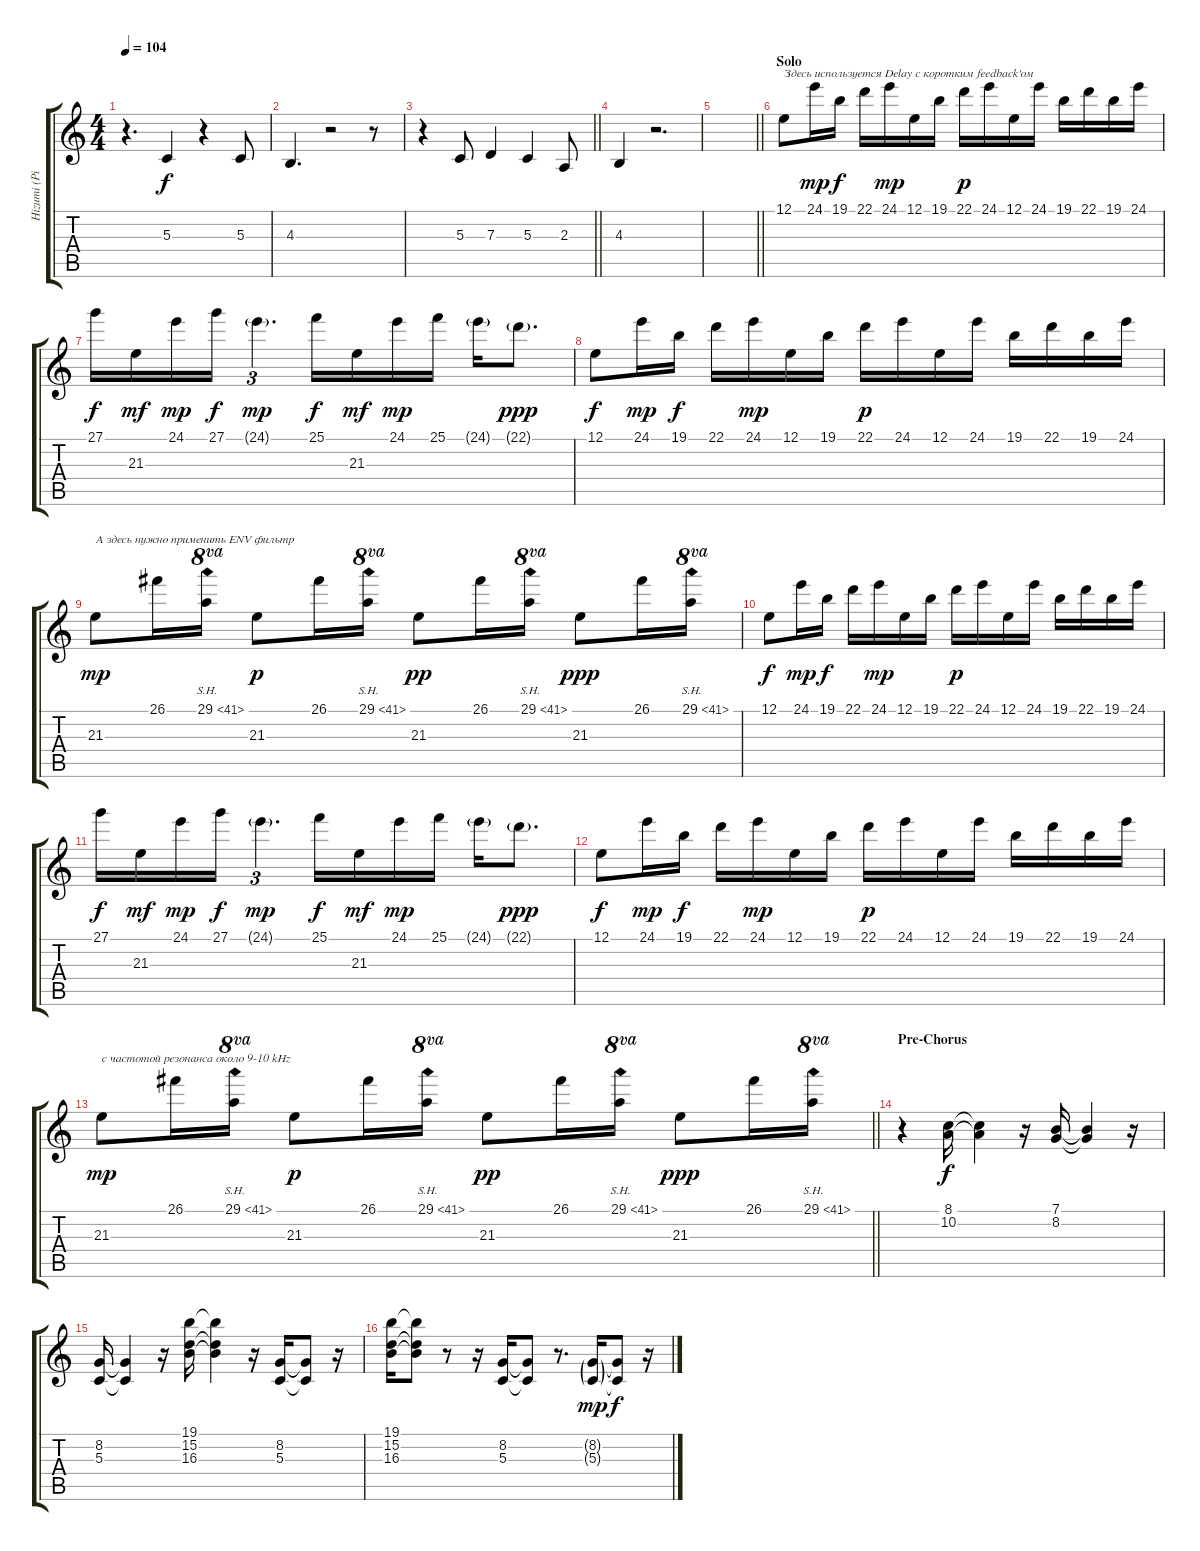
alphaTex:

\track ("Hizumi (Piano)" "Hizumi (Pi") {instrument electricgrandpiano}
\staff {score tabs}
\tuning (E4 B3 G3 D3 A2 D2) {hide}
\ts (4 4)
\tempo 104
\clef g2
\ks c
r.4{d dy mp} 5.3.4{dy f} r.4{volume 6} 5.3.8{volume 2} |
4.3.4{d} r.2 r.8 |
\barLineRight lightlight
r.4{volume 4} 5.3.8{volume 1} 7.3.4 5.3.4 2.3.8 |
\section ("" "")
4.3.4 r.2{d} |
\barLineRight lightlight
|
\section ("" "Solo")
12.1.8{txt "Здесь используется Delay с коротким feedback'ом" volume 16 balance 16} 24.1.16{dy mp} 19.1.16{dy f} 22.1.16 24.1.16{dy mp} 12.1.16 19.1.16 22.1.16{dy p} 24.1.16 12.1.16 24.1.16 19.1.16 22.1.16 19.1.16 24.1.16 |
27.1.16{dy f} 21.3.16{dy mf} 24.1.16{dy mp} 27.1.16{dy f} 24.1{g}.4{d tu (3 2) dy mp} 25.1.16{dy f} 21.3.16{dy mf} 24.1.16{dy mp} 25.1.16 24.1{g}.16 22.1{g}.8{d dy ppp} |
12.1.8{dy f volume 16} 24.1.16{dy mp} 19.1.16{dy f} 22.1.16 24.1.16{dy mp} 12.1.16 19.1.16 22.1.16{dy p} 24.1.16 12.1.16 24.1.16 19.1.16 22.1.16 19.1.16 24.1.16 |
21.3.8{txt "А здесь нужно применить ENV фильтр" dy mp} 26.1.16 29.1{sh 12}.16{ot 8va} 21.3.8{dy p} 26.1.16 29.1{sh 12}.16{ot 8va} 21.3.8{dy pp} 26.1.16 29.1{sh 12}.16{ot 8va} 21.3.8{dy ppp} 26.1.16 29.1{sh 12}.16{ot 8va} |
12.1.8{dy f volume 16} 24.1.16{dy mp} 19.1.16{dy f} 22.1.16 24.1.16{dy mp} 12.1.16 19.1.16 22.1.16{dy p} 24.1.16 12.1.16 24.1.16 19.1.16 22.1.16 19.1.16 24.1.16 |
27.1.16{dy f} 21.3.16{dy mf} 24.1.16{dy mp} 27.1.16{dy f} 24.1{g}.4{d tu (3 2) dy mp} 25.1.16{dy f} 21.3.16{dy mf} 24.1.16{dy mp} 25.1.16 24.1{g}.16 22.1{g}.8{d dy ppp} |
12.1.8{dy f volume 16} 24.1.16{dy mp} 19.1.16{dy f} 22.1.16 24.1.16{dy mp} 12.1.16 19.1.16 22.1.16{dy p} 24.1.16 12.1.16 24.1.16 19.1.16 22.1.16 19.1.16 24.1.16 |
\barLineRight lightlight
21.3.8{txt "с частотой резонанса около 9-10 kHz" dy mp volume 11} 26.1.16 29.1{sh 12}.16{ot 8va} 21.3.8{dy p} 26.1.16 29.1{sh 12}.16{ot 8va} 21.3.8{dy pp} 26.1.16 29.1{sh 12}.16{ot 8va} 21.3.8{dy ppp} 26.1.16 29.1{sh 12}.16{ot 8va} |
\section ("" "Pre-Chorus")
r.4{volume 11 balance 16} (8.1 10.2).16{dy f} (8.1{t} 10.2{t}).4 r.16 (7.1 8.2).16 (7.1{t} 8.2{t}).4 r.16 |
(8.2 5.3).16{volume 3} (8.2{t} 5.3{t}).4 r.16 (19.1 15.2 16.3).16 (19.1{t} 15.2{t} 16.3{t}).4 r.16 (8.2 5.3).16 (8.2{t} 5.3{t}).8 r.16 |
(19.1 15.2 16.3).16 (19.1{t} 15.2{t} 16.3{t}).8 r.8 r.16 (8.2 5.3).16 (8.2{t} 5.3{t}).8 r.8{d} (8.2{g} 5.3{g}).16{dy mp} (8.2{t} 5.3{t}).8{dy f} r.16
